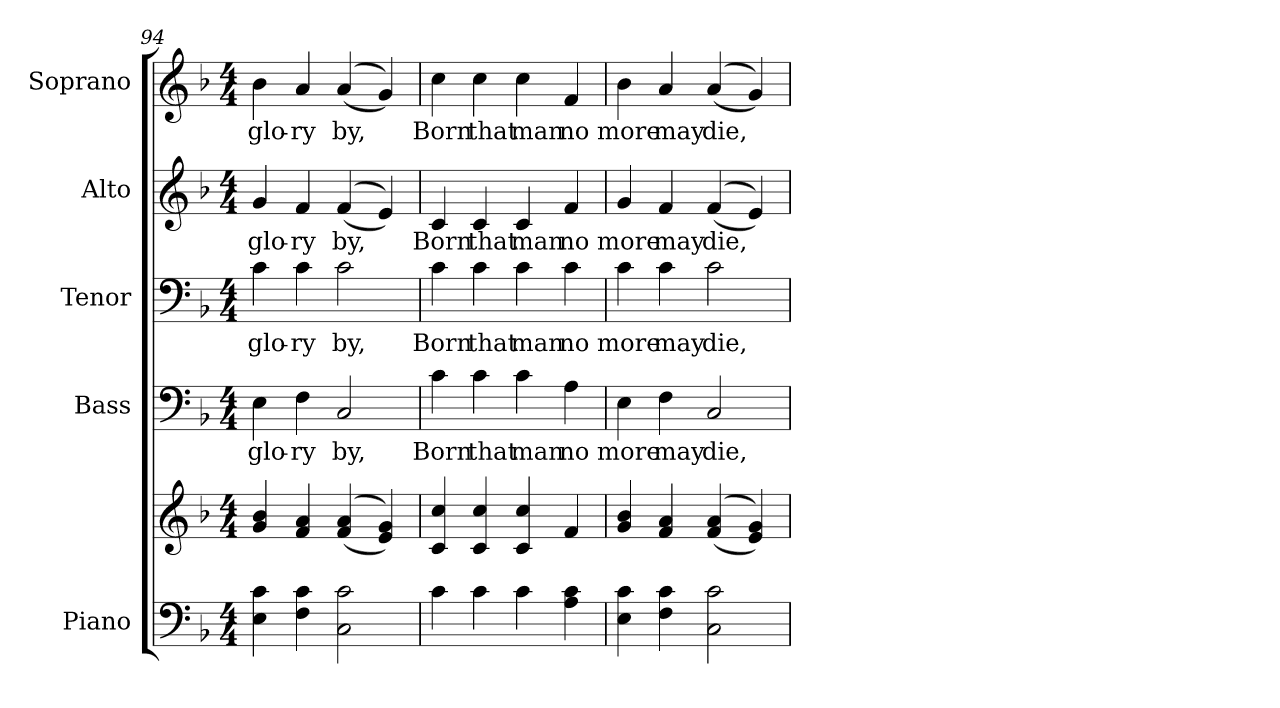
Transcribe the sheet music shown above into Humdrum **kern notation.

**kern	**kern	**kern	**text	**kern	**text	**kern	**text	**kern	**text
*part5	*part5	*part4	*part4	*part3	*part3	*part2	*part2	*part1	*part1
*staff6	*staff5	*staff4	*staff4	*staff3	*staff3	*staff2	*staff2	*staff1	*staff1
*I"Piano	*	*I"Bass	*	*I"Tenor	*	*I"Alto	*	*I"Soprano	*
*I'Pno.	*	*I'B.	*	*I'T.	*	*I'A.	*	*I'S.	*
*clefF4	*clefG2	*clefF4	*	*clefF4	*	*clefG2	*	*clefG2	*
*k[b-]	*k[b-]	*k[b-]	*	*k[b-]	*	*k[b-]	*	*k[b-]	*
*F:	*F:	*F:	*	*F:	*	*F:	*	*F:	*
*M4/4	*M4/4	*M4/4	*	*M4/4	*	*M4/4	*	*M4/4	*
=94	=94	=94	=94	=94	=94	=94	=94	=94	=94
!	!	!	!LO:LY:b:color=#000000	!	!	!	!	!	!
!	!	!	!	!	!LO:LY:b:color=#000000	!	!	!	!
!	!	!	!	!	!	!	!LO:LY:b:color=#000000	!	!
!	!	!	!	!	!	!	!	!	!LO:LY:b:color=#000000
4Ei\ 4ci	4gi/ 4b-i	4Ei\	glo-	4ci\	glo-	4gi/	glo-	4b-i\	glo-
!	!	!	!LO:LY:b:color=#000000	!	!	!	!	!	!
!	!	!	!	!	!LO:LY:b:color=#000000	!	!	!	!
!	!	!	!	!	!	!	!LO:LY:b:color=#000000	!	!
!	!	!	!	!	!	!	!	!	!LO:LY:b:color=#000000
4Fi\ 4ci	4fi/ 4ai	4Fi\	-ry	4ci\	-ry	4fi/	-ry	4ai/	-ry
!	!	!	!LO:LY:b:color=#000000	!	!	!	!	!	!
!	!	!	!	!	!LO:LY:b:color=#000000	!	!	!	!
!	!	!	!	!	!	!	!LO:LY:b:color=#000000	!	!
!	!	!	!	!	!	!	!	!	!LO:LY:b:color=#000000
2Ci\ 2ci	((4fi/ 4ai	2Ci/	by,	2ci\	by,	((4fi/	by,	((4ai/	by,
.	4ei/ 4gi))	.	.	.	.	4ei/))	.	4gi/))	.
!!LO:PB:g=z
=95	=95	=95	=95	=95	=95	=95	=95	=95	=95
!	!	!	!LO:LY:b:color=#000000	!	!	!	!	!	!
!	!	!	!	!	!LO:LY:b:color=#000000	!	!	!	!
!	!	!	!	!	!	!	!LO:LY:b:color=#000000	!	!
!	!	!	!	!	!	!	!	!	!LO:LY:b:color=#000000
4ci\	4ci/ 4cci	4ci\	Born	4ci\	Born	4ci/	Born	4cci\	Born
!	!	!	!LO:LY:b:color=#000000	!	!	!	!	!	!
!	!	!	!	!	!LO:LY:b:color=#000000	!	!	!	!
!	!	!	!	!	!	!	!LO:LY:b:color=#000000	!	!
!	!	!	!	!	!	!	!	!	!LO:LY:b:color=#000000
4ci\	4ci/ 4cci	4ci\	that	4ci\	that	4ci/	that	4cci\	that
!	!	!	!LO:LY:b:color=#000000	!	!	!	!	!	!
!	!	!	!	!	!LO:LY:b:color=#000000	!	!	!	!
!	!	!	!	!	!	!	!LO:LY:b:color=#000000	!	!
!	!	!	!	!	!	!	!	!	!LO:LY:b:color=#000000
4ci\	4ci/ 4cci	4ci\	man	4ci\	man	4ci/	man	4cci\	man
!	!	!	!LO:LY:b:color=#000000	!	!	!	!	!	!
!	!	!	!	!	!LO:LY:b:color=#000000	!	!	!	!
!	!	!	!	!	!	!	!LO:LY:b:color=#000000	!	!
!	!	!	!	!	!	!	!	!	!LO:LY:b:color=#000000
4Ai\ 4ci	4fi/	4Ai\	no	4ci\	no	4fi/	no	4fi/	no
=96	=96	=96	=96	=96	=96	=96	=96	=96	=96
!	!	!	!LO:LY:b:color=#000000	!	!	!	!	!	!
!	!	!	!	!	!LO:LY:b:color=#000000	!	!	!	!
!	!	!	!	!	!	!	!LO:LY:b:color=#000000	!	!
!	!	!	!	!	!	!	!	!	!LO:LY:b:color=#000000
4Ei\ 4ci	4gi/ 4b-i	4Ei\	more	4ci\	more	4gi/	more	4b-i\	more
!	!	!	!LO:LY:b:color=#000000	!	!	!	!	!	!
!	!	!	!	!	!LO:LY:b:color=#000000	!	!	!	!
!	!	!	!	!	!	!	!LO:LY:b:color=#000000	!	!
!	!	!	!	!	!	!	!	!	!LO:LY:b:color=#000000
4Fi\ 4ci	4fi/ 4ai	4Fi\	may	4ci\	may	4fi/	may	4ai/	may
!	!	!	!LO:LY:b:color=#000000	!	!	!	!	!	!
!	!	!	!	!	!LO:LY:b:color=#000000	!	!	!	!
!	!	!	!	!	!	!	!LO:LY:b:color=#000000	!	!
!	!	!	!	!	!	!	!	!	!LO:LY:b:color=#000000
2Ci\ 2ci	((4fi/ 4ai	2Ci/	die,	2ci\	die,	((4fi/	die,	((4ai/	die,
.	4ei/ 4gi))	.	.	.	.	4ei/))	.	4gi/))	.
=	=	=	=	=	=	=	=	=	=
*-	*-	*-	*-	*-	*-	*-	*-	*-	*-
